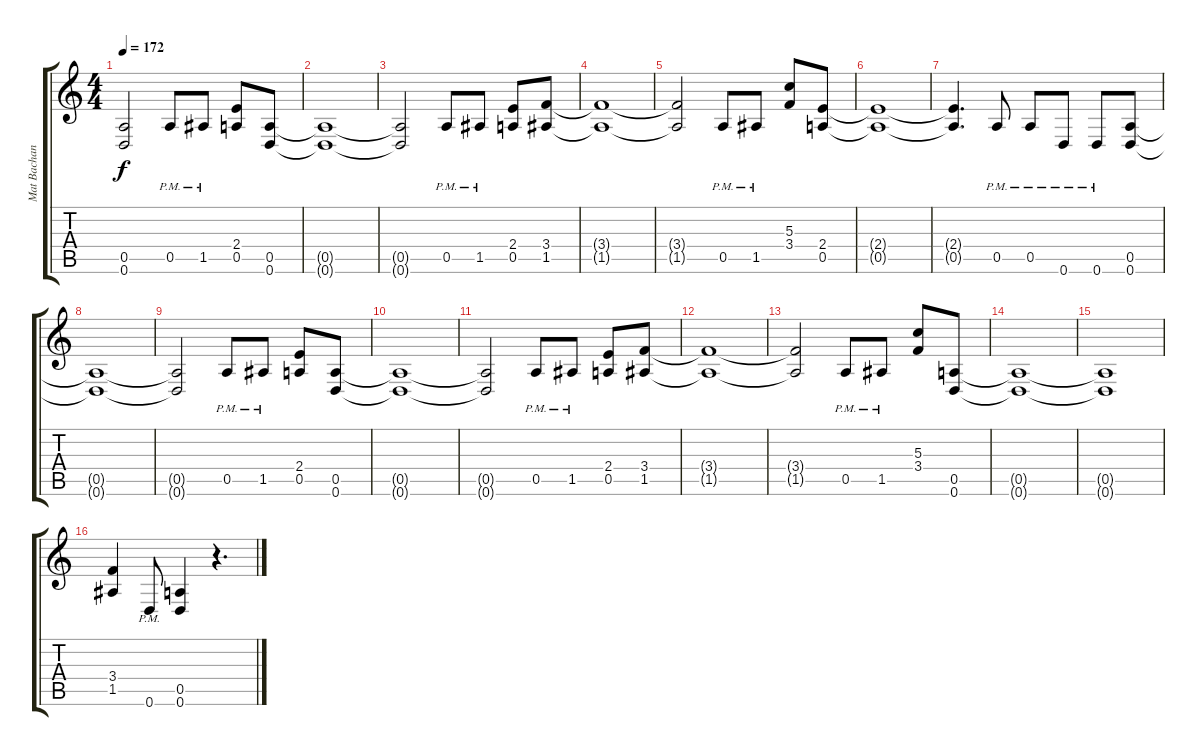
\track ("Mat Bachand" "Mat Bachan") {instrument distortionguitar}
\staff {score tabs}
\tuning (E4 B3 G3 D3 A2 D2) {hide}
\ts (4 4)
\tempo 172
\clef g2
\ks c
(0.5{t} 0.6{t}).2{dy f} 0.5{pm}.8 1.5{pm}.8 (2.4 0.5).8 (0.5 0.6).8 |
(0.5{t} 0.6{t}).1 |
(0.5{t} 0.6{t}).2 0.5{pm}.8 1.5{pm}.8 (2.4 0.5).8 (3.4 1.5).8 |
(3.4{t} 1.5{t}).1 |
(3.4{t} 1.5{t}).2 0.5{pm}.8 1.5{pm}.8 (5.3 3.4).8 (2.4 0.5).8 |
(2.4{t} 0.5{t}).1 |
(2.4{t} 0.5{t}).4{d} 0.5{pm}.8 0.5{pm}.8 0.6{pm}.8 0.6{pm}.8 (0.5 0.6).8 |
(0.5{t} 0.6{t}).1 |
(0.5{t} 0.6{t}).2 0.5{pm}.8 1.5{pm}.8 (2.4 0.5).8 (0.5 0.6).8 |
(0.5{t} 0.6{t}).1 |
(0.5{t} 0.6{t}).2 0.5{pm}.8 1.5{pm}.8 (2.4 0.5).8 (3.4 1.5).8 |
(3.4{t} 1.5{t}).1 |
(3.4{t} 1.5{t}).2 0.5{pm}.8 1.5{pm}.8 (5.3 3.4).8 (0.5 0.6).8 |
(0.5{t} 0.6{t}).1 |
(0.5{t} 0.6{t}).1 |
(3.4 1.5).4 0.6{pm}.8 (0.5 0.6).4 r.4{d}
